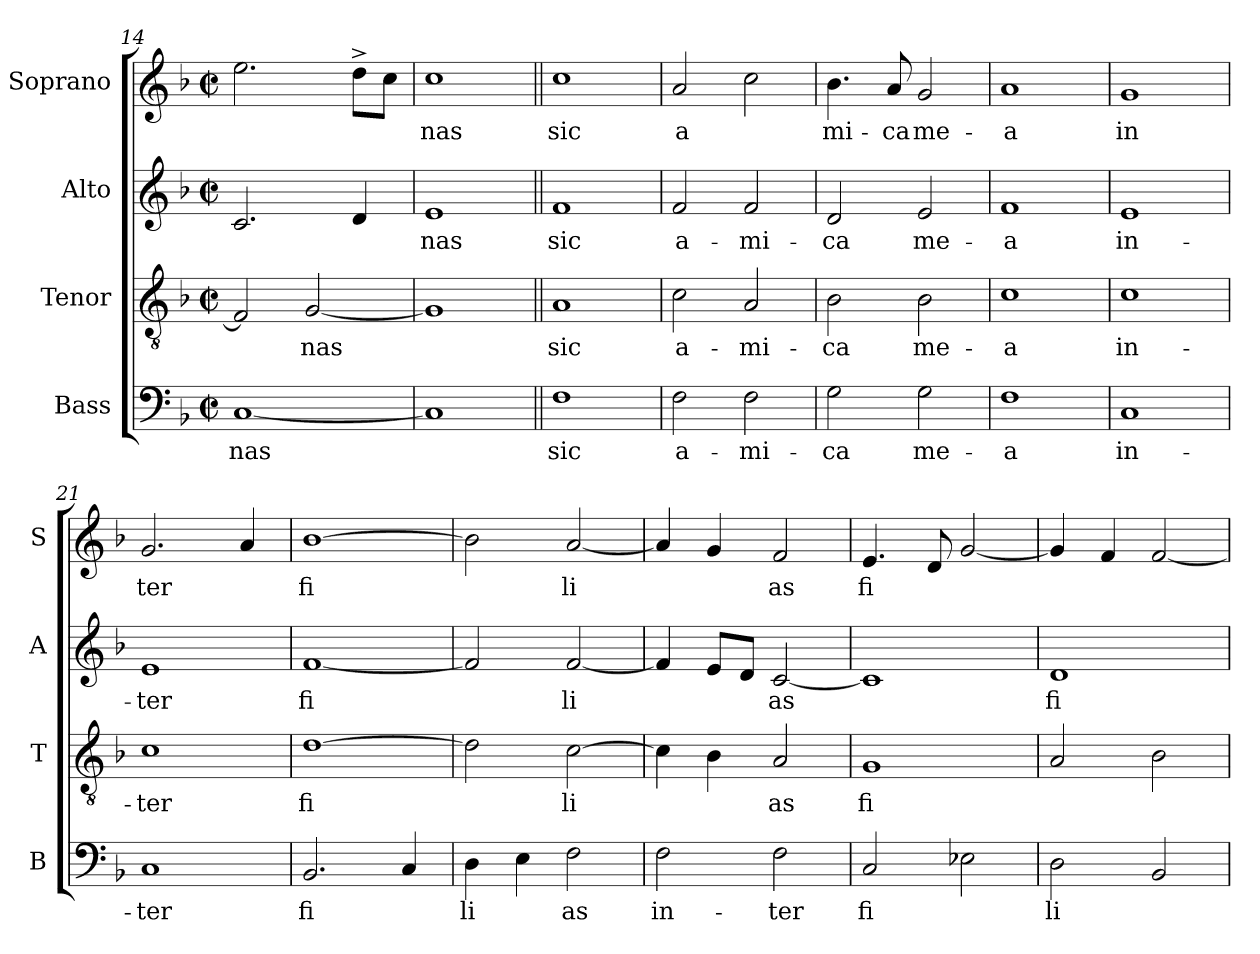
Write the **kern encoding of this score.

**kern	**text	**kern	**text	**kern	**text	**kern	**text
*part4	*part4	*part3	*part3	*part2	*part2	*part1	*part1
*staff4	*staff4	*staff3	*staff3	*staff2	*staff2	*staff1	*staff1
*I"Bass	*	*I"Tenor	*	*I"Alto	*	*I"Soprano	*
*I'B	*	*I'T	*	*I'A	*	*I'S	*
*clefF4	*	*clefGv2	*	*clefG2	*	*clefG2	*
*k[b-]	*	*k[b-]	*	*k[b-]	*	*k[b-]	*
*F:	*	*F:	*	*F:	*	*F:	*
*M2/2	*	*M2/2	*	*M2/2	*	*M2/2	*
*met(c|)	*	*met(c|)	*	*met(c|)	*	*met(c|)	*
=14	=14	=14	=14	=14	=14	=14	=14
!	!LO:LY:b:cj	!	!LO:LY:b:cj	!	!LO:LY:b:cj	!	!LO:LY:b:cj
[<1C	-nas	2F/]	--	2.c/	--	2.ee\	--
!	!	!	!LO:LY:b:cj	!	!	!	!
.	.	[<2G/	-nas	.	.	.	.
!	!	!	!	!	!LO:LY:b:cj	!	!LO:LY:b:cj
.	.	.	.	4d/	--	8dd^<\L	--
!	!	!	!	!	!	!	!LO:LY:b:cj
.	.	.	.	.	.	8cc\J	--
=15	=15	=15	=15	=15	=15	=15	=15
!	!LO:LY:b:cj	!	!LO:LY:b:cj	!	!LO:LY:b:cj	!	!LO:LY:b:cj
1C]	.	1G]	.	1e	-nas	1cc	-nas
=16||	=16||	=16||	=16||	=16||	=16||	=16||	=16||
!	!LO:LY:b:cj	!	!LO:LY:b:cj	!	!LO:LY:b:cj	!	!LO:LY:b:cj
1F	sic	1A	sic	1f	sic	1cc>	sic
=17	=17	=17	=17	=17	=17	=17	=17
!	!LO:LY:b:cj	!	!LO:LY:b:cj	!	!LO:LY:b:cj	!	!LO:LY:b:cj
2F\	a-	2c\	a-	2f/	a-	2a/	a-
!	!LO:LY:b:cj	!	!LO:LY:b:cj	!	!LO:LY:b:cj	!	!LO:LY:b:cj
2F\	-mi-	2A/	-mi-	2f/	-mi-	2cc\	--
=18	=18	=18	=18	=18	=18	=18	=18
!	!LO:LY:b:cj	!	!LO:LY:b:cj	!	!LO:LY:b:cj	!	!LO:LY:b:cj
2G\	-ca	2B-\	-ca	2d/	-ca	4.b-\	-mi-
!	!	!	!	!	!	!	!LO:LY:b:cj
.	.	.	.	.	.	8a/	-ca
!	!LO:LY:b:cj	!	!LO:LY:b:cj	!	!LO:LY:b:cj	!	!LO:LY:b:cj
2G\	me-	2B-\	me-	2e/	me-	2g/	me-
=19	=19	=19	=19	=19	=19	=19	=19
!	!LO:LY:b:cj	!	!LO:LY:b:cj	!	!LO:LY:b:cj	!	!LO:LY:b:cj
1F	-a	1c	-a	1f	-a	1a	-a
!!LO:PB:g=z
=20	=20	=20	=20	=20	=20	=20	=20
!	!LO:LY:b:cj	!	!LO:LY:b:cj	!	!LO:LY:b:cj	!	!LO:LY:b:cj
1C	in-	1c	in-	1e	in-	1g	in
=21	=21	=21	=21	=21	=21	=21	=21
!	!LO:LY:b:cj	!	!LO:LY:b:cj	!	!LO:LY:b:cj	!	!LO:LY:b:cj
1C	-ter	1c	-ter	1e	-ter	2.g/	ter
!	!	!	!	!	!	!	!LO:LY:b:cj
.	.	.	.	.	.	4a/	.
=22	=22	=22	=22	=22	=22	=22	=22
!	!LO:LY:b:cj	!	!LO:LY:b:cj	!	!LO:LY:b:cj	!	!LO:LY:b:cj
2.BB-/	fi-	[>1d	fi-	[<1f	fi-	[>1b-	fi
!	!LO:LY:b:cj	!	!	!	!	!	!
4C/	--	.	.	.	.	.	.
=23	=23	=23	=23	=23	=23	=23	=23
!	!LO:LY:b:cj	!	!LO:LY:b:cj	!	!LO:LY:b:cj	!	!LO:LY:b:cj
4D\	-li-	2d\]	--	2f/]	--	2b-\]	.
!	!LO:LY:b:cj	!	!	!	!	!	!
4E\	--	.	.	.	.	.	.
!	!LO:LY:b:cj	!	!LO:LY:b:cj	!	!LO:LY:b:cj	!	!LO:LY:b:cj
2F\	-as	[>2c\	-li-	[<2f/	-li-	[<2a/	li-
=24	=24	=24	=24	=24	=24	=24	=24
!	!LO:LY:b:cj	!	!LO:LY:b:cj	!	!LO:LY:b:cj	!	!LO:LY:b:cj
2F\	in-	4c\]	--	4f/]	--	4a/]	--
!	!	!	!LO:LY:b:cj	!	!LO:LY:b:cj	!	!LO:LY:b:cj
.	.	4B-\	--	8e/L	--	4g/	--
!	!	!	!	!	!LO:LY:b:cj	!	!
.	.	.	.	8d/J	--	.	.
!	!LO:LY:b:cj	!	!LO:LY:b:cj	!	!LO:LY:b:cj	!	!LO:LY:b:cj
2F\	-ter	2A/	-as	[<2c/	-as	2f/	-as
=25	=25	=25	=25	=25	=25	=25	=25
!	!LO:LY:b:cj	!	!LO:LY:b:cj	!	!LO:LY:b:cj	!	!LO:LY:b:cj
2C/	fi-	1G	fi-	1c]	.	4.e/	fi-
!	!	!	!	!	!	!	!LO:LY:b:cj
.	.	.	.	.	.	8d/	--
!	!LO:LY:b:cj	!	!	!	!	!	!LO:LY:b:cj
2E-X\	--	.	.	.	.	[<2g/	--
!!LO:LB:g=z
=26	=26	=26	=26	=26	=26	=26	=26
!	!LO:LY:b:cj	!	!LO:LY:b:cj	!	!LO:LY:b:cj	!	!LO:LY:b:cj
2D\	-li-	2A/	--	1d	fi-	4g/]	--
!	!	!	!	!	!	!	!LO:LY:b:cj
.	.	.	.	.	.	4f/	--
!	!LO:LY:b:cj	!	!LO:LY:b:cj	!	!	!	!LO:LY:b:cj
2BB-/	--	2B-\	--	.	.	[<2f/	--
=	=	=	=	=	=	=	=
*-	*-	*-	*-	*-	*-	*-	*-
